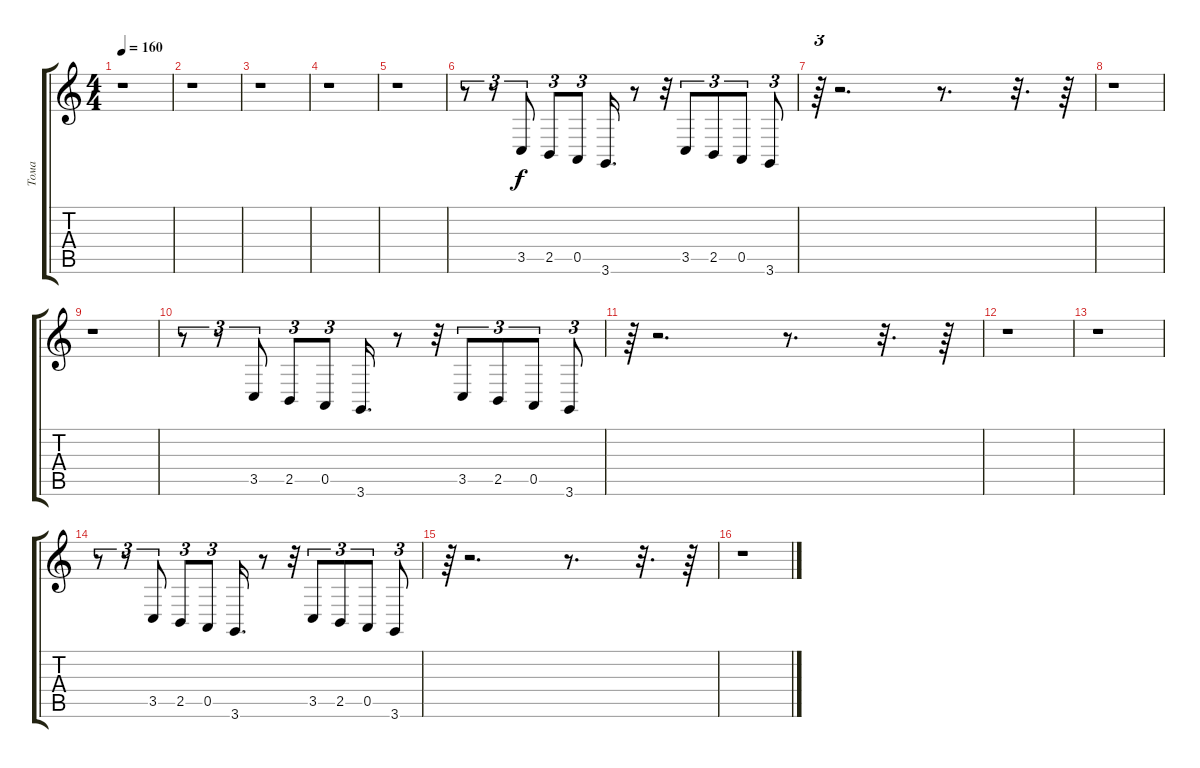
\track ("Тома" "Тома") {instrument acousticgrandpiano}
\staff {score tabs}
\tuning (E4 B3 G3 D3 A2 E2) {hide}
\ts (4 4)
\tempo 160
\clef g2
\ks c
r.1{dy f} |
r.1 |
r.1 |
r.1 |
r.1 |
r.8{tu (3 2)} r.8{tu (3 2)} 3.5.8{tu (3 2)} 2.5.8{tu (3 2)} 0.5.8{tu (3 2)} 3.6.16{d} r.8 r.32 3.5.8{tu (3 2)} 2.5.8{tu (3 2)} 0.5.8{tu (3 2)} 3.6.8{tu (3 2)} |
r.64{tu (3 2)} r.2{d} r.8{d} r.32{d} r.64 |
r.1 |
r.1 |
r.8{tu (3 2)} r.8{tu (3 2)} 3.5.8{tu (3 2)} 2.5.8{tu (3 2)} 0.5.8{tu (3 2)} 3.6.16{d} r.8 r.32 3.5.8{tu (3 2)} 2.5.8{tu (3 2)} 0.5.8{tu (3 2)} 3.6.8{tu (3 2)} |
r.64{tu (3 2)} r.2{d} r.8{d} r.32{d} r.64 |
r.1 |
r.1 |
r.8{tu (3 2)} r.8{tu (3 2)} 3.5.8{tu (3 2)} 2.5.8{tu (3 2)} 0.5.8{tu (3 2)} 3.6.16{d} r.8 r.32 3.5.8{tu (3 2)} 2.5.8{tu (3 2)} 0.5.8{tu (3 2)} 3.6.8{tu (3 2)} |
r.64{tu (3 2)} r.2{d} r.8{d} r.32{d} r.64 |
r.1
